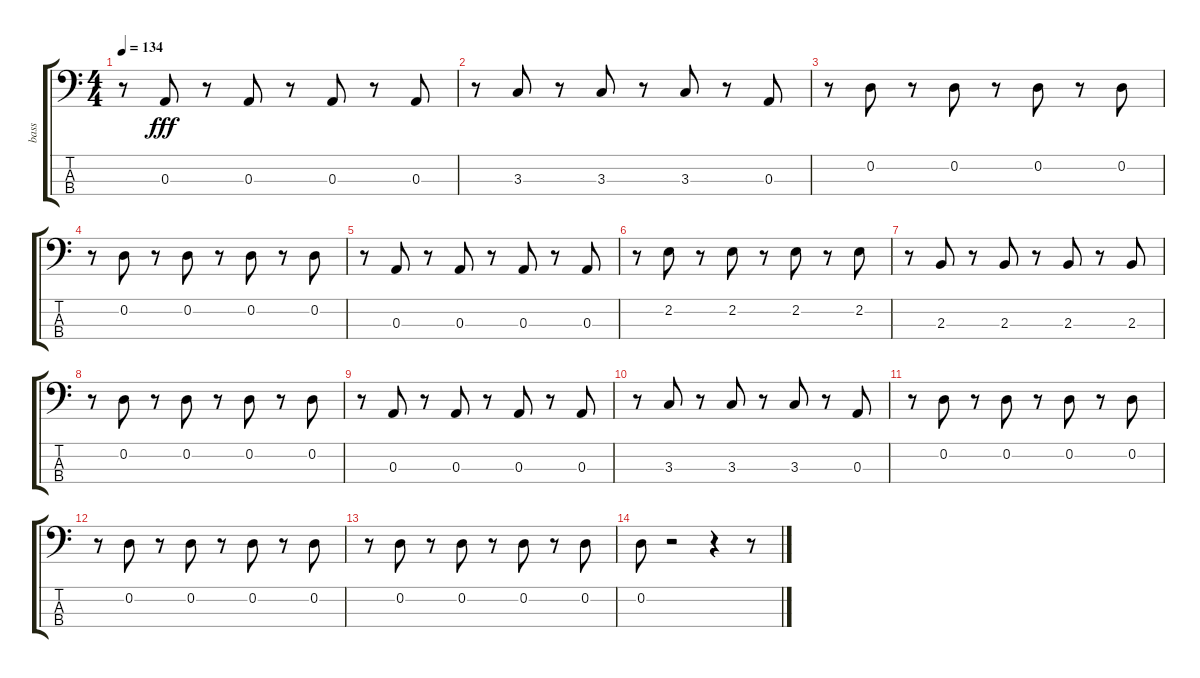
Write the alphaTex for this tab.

\track ("bass" "bass") {instrument fretlessbass}
\staff {score tabs}
\tuning (G2 D2 A1 E1) {hide}
\ts (4 4)
\tempo 134
\clef f4
\ks c
r.8{dy fff} 0.3.8 r.8 0.3.8 r.8 0.3.8 r.8 0.3.8 |
r.8 3.3.8 r.8 3.3.8 r.8 3.3.8 r.8 0.3.8 |
r.8 0.2.8 r.8 0.2.8 r.8 0.2.8 r.8 0.2.8 |
r.8 0.2.8 r.8 0.2.8 r.8 0.2.8 r.8 0.2.8 |
r.8 0.3.8 r.8 0.3.8 r.8 0.3.8 r.8 0.3.8 |
r.8 2.2.8 r.8 2.2.8 r.8 2.2.8 r.8 2.2.8 |
r.8 2.3.8 r.8 2.3.8 r.8 2.3.8 r.8 2.3.8 |
r.8 0.2.8 r.8 0.2.8 r.8 0.2.8 r.8 0.2.8 |
r.8 0.3.8 r.8 0.3.8 r.8 0.3.8 r.8 0.3.8 |
r.8 3.3.8 r.8 3.3.8 r.8 3.3.8 r.8 0.3.8 |
r.8 0.2.8 r.8 0.2.8 r.8 0.2.8 r.8 0.2.8 |
r.8 0.2.8 r.8 0.2.8 r.8 0.2.8 r.8 0.2.8 |
r.8 0.2.8 r.8 0.2.8 r.8 0.2.8 r.8 0.2.8 |
0.2.8 r.2 r.4 r.8
